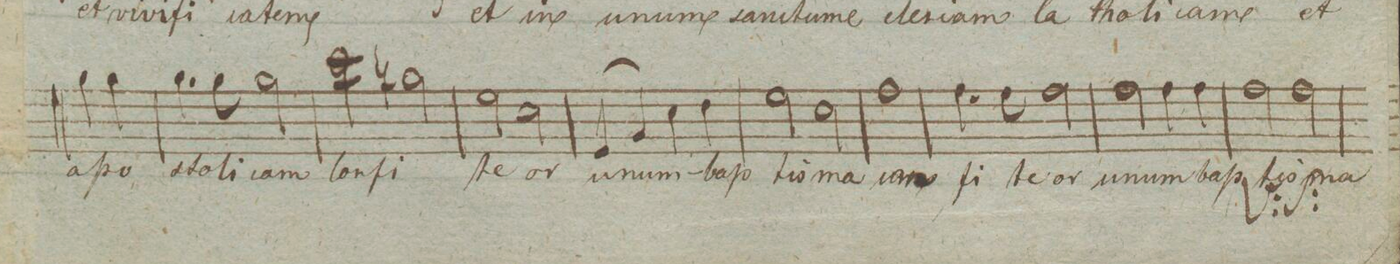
**kern	**text	**dynam
*I"Soprano.	*	*
*clefC1	*	*
*k[]	*	*
*met(c|)	*	*
*M4/4	*	*
4ee\	a-	.
4ee\	-po-	.
=174	=174	=174
4.ee\	-sto-	.
8ee\	-li-	.
2ee\	-cam	.
=175	=175	=175
2aa\	Con-	.
2een\	-fi-	.
=176	=176	=176
2cc\	-te-	.
2a\	-or	.
=177	=177	=177
(>4c/	u-	.
4e/)	-num	.
4a\	.	.
4b\	bap-	.
=178	=178	=178
2cc\	-tis-	.
2a\	-ma	.
=179	=179	=179
1dd\	con-	.
=180	=180	=180
4.dd\	-fi-	.
8dd\	-te-	.
2dd\	-or	.
=181	=181	=181
2dd\	u-	.
4dd\	-num	.
4dd\	bap-	.
=182	=182	=182
2dd\	-tis-	.
2dd\	-ma	.
=183	=183	=183
*-	*-	*-
